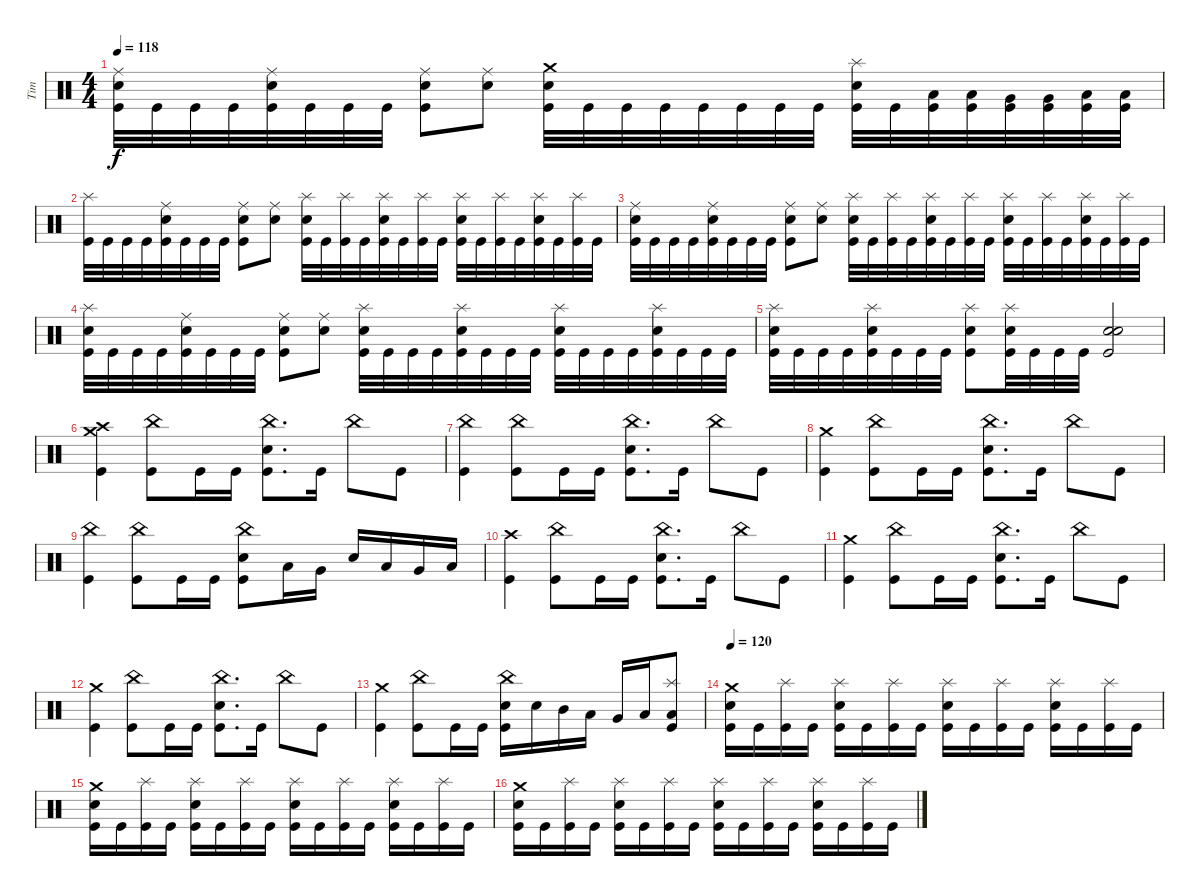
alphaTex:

\track ("Tim" "Tim") {instrument percussion}
\staff {score}
\articulation defaults
\ts (4 4)
\tempo 118
\clef neutral
\ks c
("Ride (middle)" "Electric Snare (hit)" "Kick (hit)").32{dy f} "Kick (hit)".32 "Kick (hit)".32 "Kick (hit)".32 ("Ride (middle)" "Electric Snare (hit)" "Kick (hit)").32 "Kick (hit)".32 "Kick (hit)".32 "Kick (hit)".32 ("Ride (middle)" "Electric Snare (hit)" "Kick (hit)").8 ("Ride (middle)" "Electric Snare (hit)").8 ("Crash medium (hit)" "Electric Snare (hit)" "Kick (hit)").32 "Kick (hit)".32 "Kick (hit)".32 "Kick (hit)".32 "Kick (hit)".32 "Kick (hit)".32 "Kick (hit)".32 "Kick (hit)".32 ("Splash (hit)" "Electric Snare (hit)" "Kick (hit)").32 "Kick (hit)".32 ("Low Tom (hit)" "Kick (hit)").32 ("Low Tom (hit)" "Kick (hit)").32 ("Very Low Tom (hit)" "Kick (hit)").32 ("Very Low Tom (hit)" "Kick (hit)").32 ("Low Floor Tom (hit)" "Kick (hit)").32 ("Low Floor Tom (hit)" "Kick (hit)").32 |
("Splash (hit)" "Kick (hit)").32 "Kick (hit)".32 "Kick (hit)".32 "Kick (hit)".32 ("Ride (middle)" "Electric Snare (hit)" "Kick (hit)").32 "Kick (hit)".32 "Kick (hit)".32 "Kick (hit)".32 ("Ride (middle)" "Electric Snare (hit)" "Kick (hit)").8 ("Ride (middle)" "Electric Snare (hit)").8 ("Splash (hit)" "Electric Snare (hit)" "Kick (hit)").32 "Kick (hit)".32 ("Splash (hit)" "Kick (hit)").32 "Kick (hit)".32 ("Splash (hit)" "Electric Snare (hit)" "Kick (hit)").32 "Kick (hit)".32 ("Splash (hit)" "Kick (hit)").32 "Kick (hit)".32 ("Splash (hit)" "Electric Snare (hit)" "Kick (hit)").32 "Kick (hit)".32 ("Splash (hit)" "Kick (hit)").32 "Kick (hit)".32 ("Splash (hit)" "Electric Snare (hit)" "Kick (hit)").32 "Kick (hit)".32 ("Splash (hit)" "Kick (hit)").32 "Kick (hit)".32 |
("Ride (middle)" "Electric Snare (hit)" "Kick (hit)").32 "Kick (hit)".32 "Kick (hit)".32 "Kick (hit)".32 ("Ride (middle)" "Electric Snare (hit)" "Kick (hit)").32 "Kick (hit)".32 "Kick (hit)".32 "Kick (hit)".32 ("Ride (middle)" "Electric Snare (hit)" "Kick (hit)").8 ("Ride (middle)" "Electric Snare (hit)").8 ("Splash (hit)" "Electric Snare (hit)" "Kick (hit)").32 "Kick (hit)".32 ("Splash (hit)" "Kick (hit)").32 "Kick (hit)".32 ("Splash (hit)" "Electric Snare (hit)" "Kick (hit)").32 "Kick (hit)".32 ("Splash (hit)" "Kick (hit)").32 "Kick (hit)".32 ("Splash (hit)" "Electric Snare (hit)" "Kick (hit)").32 "Kick (hit)".32 ("Splash (hit)" "Kick (hit)").32 "Kick (hit)".32 ("Splash (hit)" "Electric Snare (hit)" "Kick (hit)").32 "Kick (hit)".32 ("Splash (hit)" "Kick (hit)").32 "Kick (hit)".32 |
("Splash (hit)" "Electric Snare (hit)" "Kick (hit)").32 "Kick (hit)".32 "Kick (hit)".32 "Kick (hit)".32 ("Ride (middle)" "Electric Snare (hit)" "Kick (hit)").32 "Kick (hit)".32 "Kick (hit)".32 "Kick (hit)".32 ("Ride (middle)" "Electric Snare (hit)" "Kick (hit)").8 ("Ride (middle)" "Electric Snare (hit)").8 ("Splash (hit)" "Electric Snare (hit)" "Kick (hit)").32 "Kick (hit)".32 "Kick (hit)".32 "Kick (hit)".32 ("Splash (hit)" "Electric Snare (hit)" "Kick (hit)").32 "Kick (hit)".32 "Kick (hit)".32 "Kick (hit)".32 ("Splash (hit)" "Electric Snare (hit)" "Kick (hit)").32 "Kick (hit)".32 "Kick (hit)".32 "Kick (hit)".32 ("Splash (hit)" "Electric Snare (hit)" "Kick (hit)").32 "Kick (hit)".32 "Kick (hit)".32 "Kick (hit)".32 |
("Splash (hit)" "Electric Snare (hit)" "Kick (hit)").32 "Kick (hit)".32 "Kick (hit)".32 "Kick (hit)".32 ("Splash (hit)" "Electric Snare (hit)" "Kick (hit)").32 "Kick (hit)".32 "Kick (hit)".32 "Kick (hit)".32 ("Splash (hit)" "Electric Snare (hit)" "Kick (hit)").8 ("Splash (hit)" "Electric Snare (hit)" "Kick (hit)").32 "Kick (hit)".32 "Kick (hit)".32 "Kick (hit)".32 ("Electric Snare (hit)" "Electric Snare (hit)" "Kick (hit)").2 |
("Crash high (hit)" "Crash medium (hit)" "Kick (hit)").4 ("China (hit)" "Kick (hit)").8 "Kick (hit)".16 "Kick (hit)".16 ("China (hit)" "Electric Snare (hit)" "Kick (hit)").8{d} "Kick (hit)".16 "China (hit)".8 "Kick (hit)".8 |
("China (hit)" "Kick (hit)").4 ("China (hit)" "Kick (hit)").8 "Kick (hit)".16 "Kick (hit)".16 ("China (hit)" "Electric Snare (hit)" "Kick (hit)").8{d} "Kick (hit)".16 "China (hit)".8 "Kick (hit)".8 |
("Crash medium (hit)" "Kick (hit)").4 ("China (hit)" "Kick (hit)").8 "Kick (hit)".16 "Kick (hit)".16 ("China (hit)" "Electric Snare (hit)" "Kick (hit)").8{d} "Kick (hit)".16 "China (hit)".8 "Kick (hit)".8 |
("China (hit)" "Kick (hit)").4 ("China (hit)" "Kick (hit)").8 "Kick (hit)".16 "Kick (hit)".16 ("China (hit)" "Electric Snare (hit)" "Kick (hit)").8 "Low Tom (hit)".16 "Very Low Tom (hit)".16 "Electric Snare (hit)".16 "Low Tom (hit)".16 "Very Low Tom (hit)".16 "Low Tom (hit)".16 |
("Crash high (hit)" "Kick (hit)").4 ("China (hit)" "Kick (hit)").8 "Kick (hit)".16 "Kick (hit)".16 ("China (hit)" "Electric Snare (hit)" "Kick (hit)").8{d} "Kick (hit)".16 "China (hit)".8 "Kick (hit)".8 |
("Crash medium (hit)" "Kick (hit)").4 ("China (hit)" "Kick (hit)").8 "Kick (hit)".16 "Kick (hit)".16 ("China (hit)" "Electric Snare (hit)" "Kick (hit)").8{d} "Kick (hit)".16 "China (hit)".8 "Kick (hit)".8 |
("Crash medium (hit)" "Kick (hit)").4 ("China (hit)" "Kick (hit)").8 "Kick (hit)".16 "Kick (hit)".16 ("China (hit)" "Electric Snare (hit)" "Kick (hit)").8{d} "Kick (hit)".16 "China (hit)".8 "Kick (hit)".8 |
("Crash medium (hit)" "Kick (hit)").4 ("China (hit)" "Kick (hit)").8 "Kick (hit)".16 "Kick (hit)".16 ("China (hit)" "Electric Snare (hit)" "Kick (hit)").16 "Electric Snare (hit)".16 "Mid Tom (hit)".16 "Low Tom (hit)".16 "Very Low Tom (hit)".16 "Low Floor Tom (hit)".16 ("Splash (hit)" "Low Tom (hit)" "Kick (hit)").8 |
\tempo 120
("Crash medium (hit)" "Electric Snare (hit)" "Kick (hit)").16 "Kick (hit)".16 ("Splash (hit)" "Kick (hit)").16 "Kick (hit)".16 ("Splash (hit)" "Electric Snare (hit)" "Kick (hit)").16 "Kick (hit)".16 ("Splash (hit)" "Kick (hit)").16 "Kick (hit)".16 ("Splash (hit)" "Electric Snare (hit)" "Kick (hit)").16 "Kick (hit)".16 ("Splash (hit)" "Kick (hit)").16 "Kick (hit)".16 ("Splash (hit)" "Electric Snare (hit)" "Kick (hit)").16 "Kick (hit)".16 ("Splash (hit)" "Kick (hit)").16 "Kick (hit)".16 |
("Crash medium (hit)" "Electric Snare (hit)" "Kick (hit)").16 "Kick (hit)".16 ("Splash (hit)" "Kick (hit)").16 "Kick (hit)".16 ("Splash (hit)" "Electric Snare (hit)" "Kick (hit)").16 "Kick (hit)".16 ("Splash (hit)" "Kick (hit)").16 "Kick (hit)".16 ("Splash (hit)" "Electric Snare (hit)" "Kick (hit)").16 "Kick (hit)".16 ("Splash (hit)" "Kick (hit)").16 "Kick (hit)".16 ("Splash (hit)" "Electric Snare (hit)" "Kick (hit)").16 "Kick (hit)".16 ("Splash (hit)" "Kick (hit)").16 "Kick (hit)".16 |
("Crash medium (hit)" "Electric Snare (hit)" "Kick (hit)").16 "Kick (hit)".16 ("Splash (hit)" "Kick (hit)").16 "Kick (hit)".16 ("Splash (hit)" "Electric Snare (hit)" "Kick (hit)").16 "Kick (hit)".16 ("Splash (hit)" "Kick (hit)").16 "Kick (hit)".16 ("Splash (hit)" "Electric Snare (hit)" "Kick (hit)").16 "Kick (hit)".16 ("Splash (hit)" "Kick (hit)").16 "Kick (hit)".16 ("Splash (hit)" "Electric Snare (hit)" "Kick (hit)").16 "Kick (hit)".16 ("Splash (hit)" "Kick (hit)").16 "Kick (hit)".16
